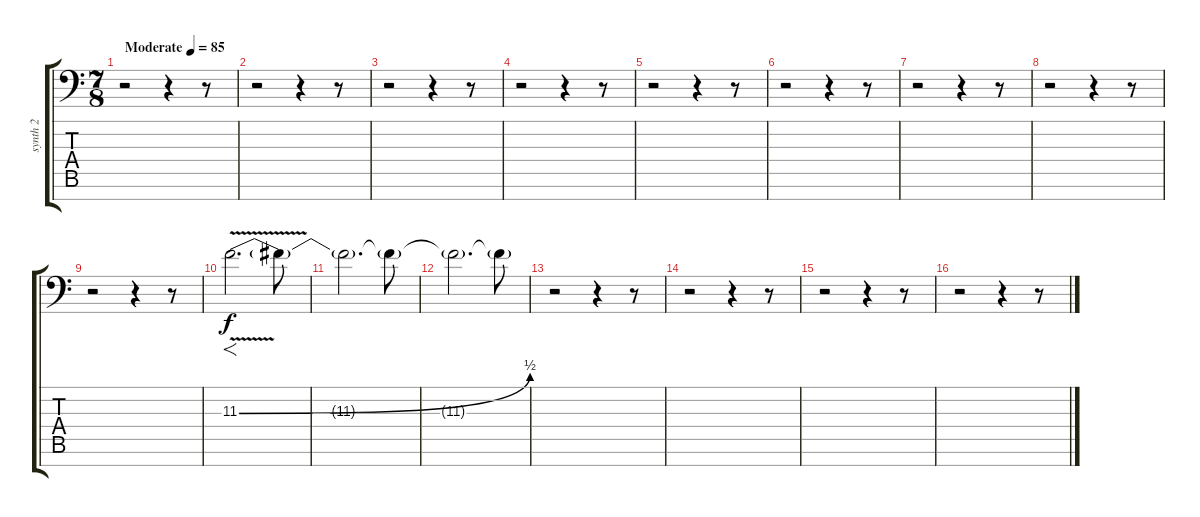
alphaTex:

\track ("synth 2" "synth 2") {instrument pad4choir}
\staff {score tabs}
\tuning (Eb4 Bb3 Gb3 Db3 Ab2 Eb2 C-1) {hide}
\ts (7 8)
\tempo (85 "Moderate")
\clef f4
\ks c
r.2{dy f instrument pad4choir} r.4 r.8 |
r.2 r.4 r.8 |
r.2 r.4 r.8 |
r.2 r.4 r.8 |
r.2 r.4 r.8 |
r.2 r.4 r.8 |
r.2 r.4 r.8 |
r.2 r.4 r.8 |
r.2 r.4 r.8 |
11.3{be (bend 0 0 60 2) v}.2{f d} 11.3{t}.8 |
11.3{t}.2{d} 11.3{t}.8 |
11.3{t}.2{d} 11.3{t}.8 |
r.2 r.4 r.8 |
r.2 r.4 r.8 |
r.2 r.4 r.8 |
r.2 r.4 r.8
